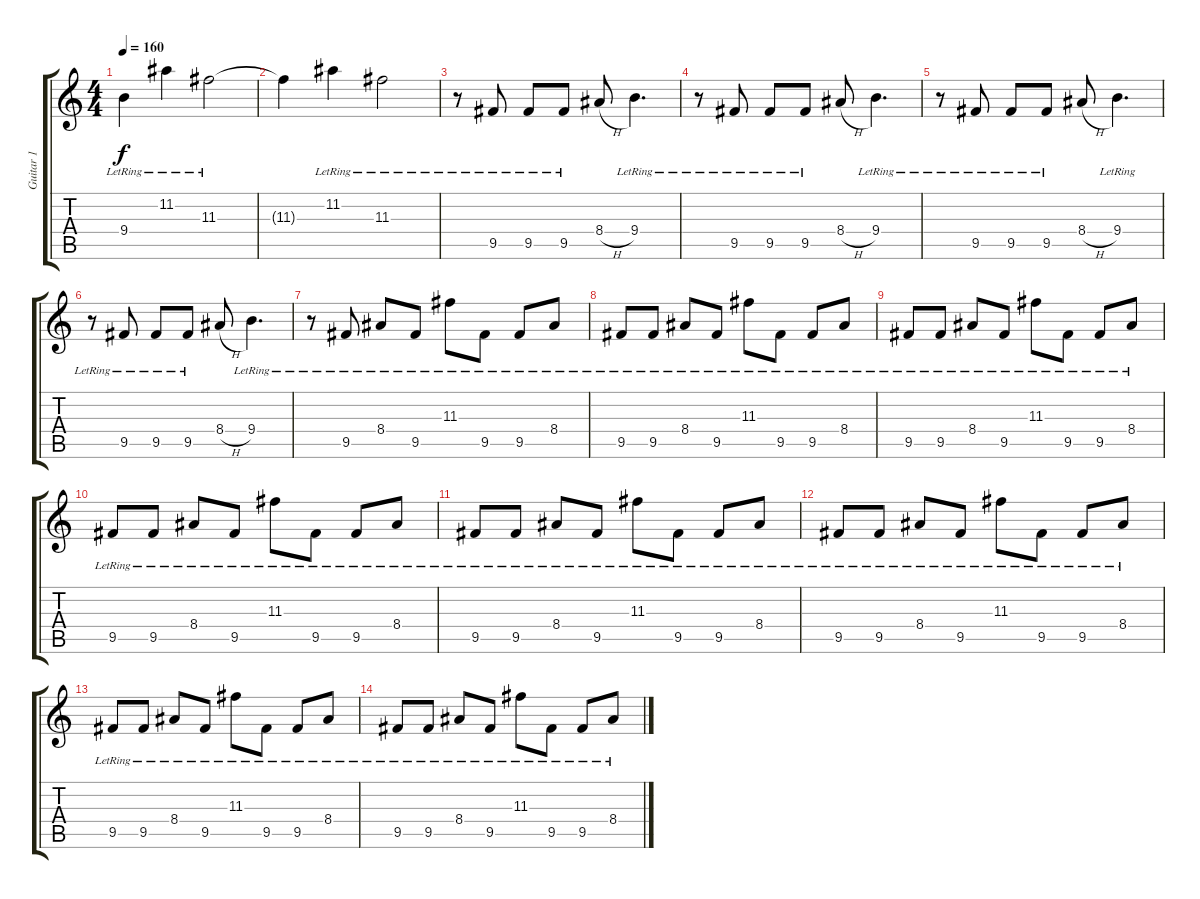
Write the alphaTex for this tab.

\track ("Guitar 1" "Guitar 1") {instrument electricguitarclean}
\staff {score tabs}
\tuning (E4 B3 G3 D3 A2 E2) {hide}
\ts (4 4)
\tempo 160
\clef g2
\ks c
9.4{lr}.4{dy f} 11.2{lr}.4 11.3{lr}.2 |
11.3{t}.4 11.2{lr}.4 11.3{lr}.2 |
r.8 9.5{lr}.8 9.5{lr}.8 9.5{lr}.8 8.4{h}.8 9.4{lr}.4{d} |
r.8 9.5{lr}.8 9.5{lr}.8 9.5{lr}.8 8.4{h}.8 9.4{lr}.4{d} |
r.8 9.5{lr}.8 9.5{lr}.8 9.5{lr}.8 8.4{h}.8 9.4{lr}.4{d} |
r.8 9.5{lr}.8 9.5{lr}.8 9.5{lr}.8 8.4{h}.8 9.4{lr}.4{d} |
r.8 9.5{lr}.8 8.4{lr}.8 9.5{lr}.8 11.3{lr}.8 9.5{lr}.8 9.5{lr}.8 8.4{lr}.8 |
9.5{lr}.8 9.5{lr}.8 8.4{lr}.8 9.5{lr}.8 11.3{lr}.8 9.5{lr}.8 9.5{lr}.8 8.4{lr}.8 |
9.5{lr}.8 9.5{lr}.8 8.4{lr}.8 9.5{lr}.8 11.3{lr}.8 9.5{lr}.8 9.5{lr}.8 8.4{lr}.8 |
9.5{lr}.8 9.5{lr}.8 8.4{lr}.8 9.5{lr}.8 11.3{lr}.8 9.5{lr}.8 9.5{lr}.8 8.4{lr}.8 |
9.5{lr}.8 9.5{lr}.8 8.4{lr}.8 9.5{lr}.8 11.3{lr}.8 9.5{lr}.8 9.5{lr}.8 8.4{lr}.8 |
9.5{lr}.8 9.5{lr}.8 8.4{lr}.8 9.5{lr}.8 11.3{lr}.8 9.5{lr}.8 9.5{lr}.8 8.4{lr}.8 |
9.5{lr}.8 9.5{lr}.8 8.4{lr}.8 9.5{lr}.8 11.3{lr}.8 9.5{lr}.8 9.5{lr}.8 8.4{lr}.8 |
9.5{lr}.8 9.5{lr}.8 8.4{lr}.8 9.5{lr}.8 11.3{lr}.8 9.5{lr}.8 9.5{lr}.8 8.4{lr}.8
